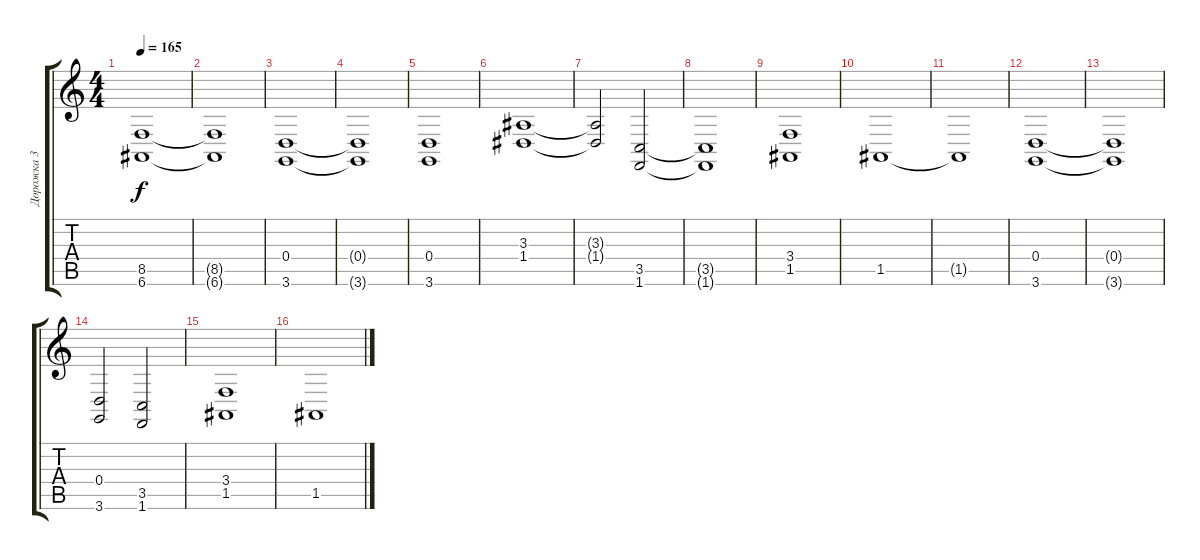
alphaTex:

\track ("Дорожка 3" "Дорожка 3") {instrument pad2warm}
\staff {score tabs}
\tuning (E4 B3 G3 D3 A2 E2) {hide}
\ts (4 4)
\tempo 165
\clef g2
\ks c
(8.5{t} 6.6{t}).1{dy f} |
(8.5{t} 6.6{t}).1 |
(0.4 3.6).1 |
(0.4{t} 3.6{t}).1 |
(0.4 3.6).1 |
(3.3 1.4).1 |
(3.3{t} 1.4{t}).2 (3.5 1.6).2 |
(3.5{t} 1.6{t}).1 |
(3.4 1.5).1 |
1.5.1{volume 1} |
1.5{t}.1 |
(0.4 3.6).1{volume 14} |
(0.4{t} 3.6{t}).1 |
(0.4 3.6).2 (3.5 1.6).2 |
(3.4 1.5).1 |
1.5.1{volume 1}
